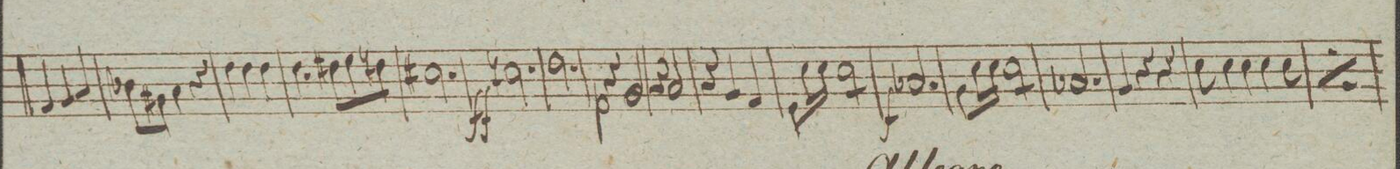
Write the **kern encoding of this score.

**kern	**dynam
*I"Clarinetto 2do in C:	*
*clefG2	*
*k[]	*
*M3/4	*
4f/	.
4g/	.
4a/	.
=75	=75
8b-X\L	.
8g#X\J	.
4a\	.
4r	.
=76	=76
4dd\	.
4dd\	.
4dd\	.
=77	=77
4.dd\	.
8dd#X\L	.
8ee\	.
8ddn\J	.
=78	=78
2.cc#X\	.
=79	=79
2.ccn\	ff
=80	=80
2.dd\	.
=81	=81
4r	p
2g/	.
=82	=82
4r	.
2a/	.
=83	=83
4r	.
4g/	.
4f/	.
=84	=84
8e\L	.
16cc\L	.
16cc\JJ	.
*tremolo	*
8cc\L	.
8cc\	.
8cc\	.
8cc\J	.
*Xtremolo	*
=85	=85
2.a-X/	f
=86	=86
8g\L	.
16cc\L	.
16cc\JJ	.
*tremolo	*
8cc\L	.
8cc\	.
8cc\	.
8cc\J	.
*Xtremolo	*
=87	=87
2.a-X/	.
=88	=88
4g/	.
4r	.
4r	.
=89	=89
8cc\	.
4cc\	.
8cc\	.
8cc\	.
8cc\	.
=90	=90
*rep	*
8cc\	.
4cc\	.
8cc\	.
8cc\	.
8cc\	.
*Xrep	*
=91	=91
*-	*-
